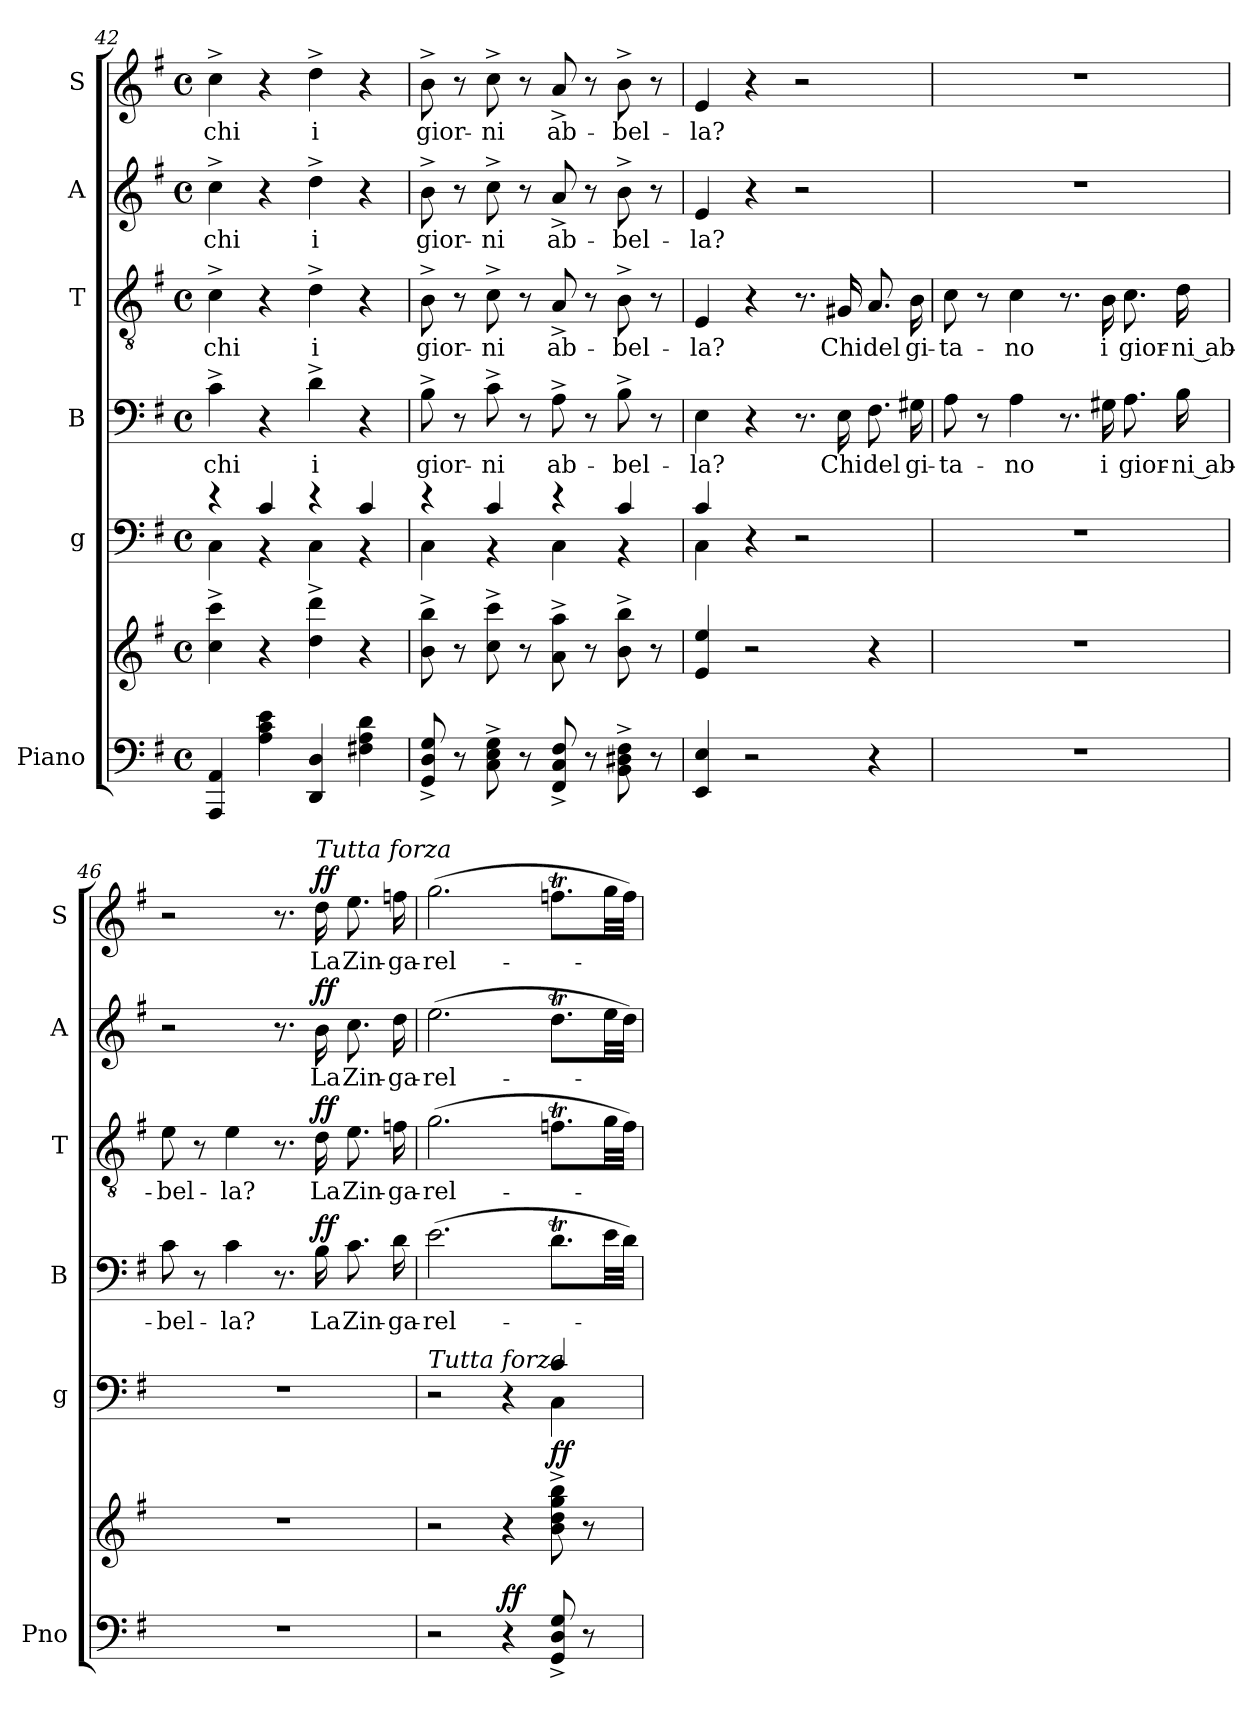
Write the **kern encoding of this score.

**kern	**kern	**dynam	**kern	**dynam	**kern	**text	**dynam	**kern	**text	**dynam	**kern	**text	**dynam	**kern	**text	**dynam
*part6	*part6	*part6	*part5	*part5	*part4	*part4	*part4	*part3	*part3	*part3	*part2	*part2	*part2	*part1	*part1	*part1
*staff7	*staff6	*staff6/7	*staff5	*staff5	*staff4	*staff4	*staff4	*staff3	*staff3	*staff3	*staff2	*staff2	*staff2	*staff1	*staff1	*staff1
*I"Piano	*	*	*I"g	*	*I"B	*	*	*I"T	*	*	*I"A	*	*	*I"S	*	*
*I'Pno	*	*	*I'g	*	*I'B	*	*	*I'T	*	*	*I'A	*	*	*I'S	*	*
*clefF4	*clefG2	*	*clefF4	*	*clefF4	*	*	*clefGv2	*	*	*clefG2	*	*	*clefG2	*	*
*k[f#]	*k[f#]	*	*k[f#]	*	*k[f#]	*	*	*k[f#]	*	*	*k[f#]	*	*	*k[f#]	*	*
*M4/4	*M4/4	*	*M4/4	*	*M4/4	*	*	*M4/4	*	*	*M4/4	*	*	*M4/4	*	*
*met(c)	*met(c)	*	*met(c)	*	*met(c)	*	*	*met(c)	*	*	*met(c)	*	*	*met(c)	*	*
=42	=42	=42	=42	=42	=42	=42	=42	=42	=42	=42	=42	=42	=42	=42	=42	=42
*	*	*	*^	*	*	*	*	*	*	*	*	*	*	*	*	*
!	!	!	!	!	!	!	!LO:LY:b	!	!	!LO:LY:b	!	!	!LO:LY:b	!	!	!LO:LY:b	!
4AAA/ 4AA/	4cc\^ 4ccc\^	.	4r	4C\	.	4c^\	chi	.	4c^\	chi	.	4cc^\	chi	.	4cc^\	chi	.
4A\ 4c\ 4e\	4r	.	4c/	4r	.	4r	.	.	4r	.	.	4r	.	.	4r	.	.
!	!	!	!	!	!	!	!LO:LY:b	!	!	!LO:LY:b	!	!	!LO:LY:b	!	!	!LO:LY:b	!
4DD/ 4D/	4dd\^ 4ddd\^	.	4r	4C\	.	4d^\	i	.	4d^\	i	.	4dd^\	i	.	4dd^\	i	.
4F#X\ 4A\ 4d\	4r	.	4c/	4r	.	4r	.	.	4r	.	.	4r	.	.	4r	.	.
=43	=43	=43	=43	=43	=43	=43	=43	=43	=43	=43	=43	=43	=43	=43	=43	=43	=43
!	!	!	!	!	!	!	!LO:LY:b	!	!	!LO:LY:b	!	!	!LO:LY:b	!	!	!LO:LY:b	!
8GG/^ 8D/^ 8G/^	8b\^ 8bb\^	.	4r	4C\	.	8B^\	gior-	.	8B^\	gior-	.	8b^\	gior-	.	8b^\	gior-	.
8r	8r	.	.	.	.	8r	.	.	8r	.	.	8r	.	.	8r	.	.
!	!	!	!	!	!	!	!LO:LY:b	!	!	!LO:LY:b	!	!	!LO:LY:b	!	!	!LO:LY:b	!
8C\^ 8E\^ 8G\^	8cc\^ 8ccc\^	.	4c/	4r	.	8c^\	-ni	.	8c^\	-ni	.	8cc^\	-ni	.	8cc^\	-ni	.
8r	8r	.	.	.	.	8r	.	.	8r	.	.	8r	.	.	8r	.	.
!	!	!	!	!	!	!	!LO:LY:b	!	!	!LO:LY:b	!	!	!LO:LY:b	!	!	!LO:LY:b	!
8FF#/^ 8C/^ 8F#/^	8a\^ 8aa\^	.	4r	4C\	.	8A^\	ab-	.	8A^/	ab-	.	8a^/	ab-	.	8a^/	ab-	.
8r	8r	.	.	.	.	8r	.	.	8r	.	.	8r	.	.	8r	.	.
!	!	!	!	!	!	!	!LO:LY:b	!	!	!LO:LY:b	!	!	!LO:LY:b	!	!	!LO:LY:b	!
8BB\^ 8D#X\^ 8F#\^	8b\^ 8bb\^	.	4c/	4r	.	8B^\	-bel-	.	8B^\	-bel-	.	8b^\	-bel-	.	8b^\	-bel-	.
8r	8r	.	.	.	.	8r	.	.	8r	.	.	8r	.	.	8r	.	.
!!LO:PB:g=z
=44	=44	=44	=44	=44	=44	=44	=44	=44	=44	=44	=44	=44	=44	=44	=44	=44	=44
!	!	!	!	!	!	!	!LO:LY:b	!	!	!LO:LY:b	!	!	!LO:LY:b	!	!	!LO:LY:b	!
4EE/ 4E/	4e/ 4ee/	.	4c/	4C\	.	4E\	-la?	.	4E/	-la?	.	4e/	-la?	.	4e/	-la?	.
2r	2r	.	4r	2.ryy	.	4r	.	.	4r	.	.	4r	.	.	4r	.	.
.	.	.	2r	.	.	8.r	.	.	8.r	.	.	2r	.	.	2r	.	.
!	!	!	!	!	!	!	!LO:LY:b	!	!	!LO:LY:b	!	!	!	!	!	!	!
.	.	.	.	.	.	16E\	Chi	.	16G#X/	Chi	.	.	.	.	.	.	.
!	!	!	!	!	!	!	!LO:LY:b	!	!	!LO:LY:b	!	!	!	!	!	!	!
4r	4r	.	.	.	.	8.F#\	del	.	8.A/	del	.	.	.	.	.	.	.
!	!	!	!	!	!	!	!LO:LY:b	!	!	!LO:LY:b	!	!	!	!	!	!	!
.	.	.	.	.	.	16G#X\	gi-	.	16B\	gi-	.	.	.	.	.	.	.
*	*	*	*v	*v	*	*	*	*	*	*	*	*	*	*	*	*	*
=45	=45	=45	=45	=45	=45	=45	=45	=45	=45	=45	=45	=45	=45	=45	=45	=45
!	!	!	!	!	!	!LO:LY:b	!	!	!LO:LY:b	!	!	!	!	!	!	!
1r	1r	.	1r	.	8A\	-ta-	.	8c\	-ta-	.	1r	.	.	1r	.	.
.	.	.	.	.	8r	.	.	8r	.	.	.	.	.	.	.	.
!	!	!	!	!	!	!LO:LY:b	!	!	!LO:LY:b	!	!	!	!	!	!	!
.	.	.	.	.	4A\	-no	.	4c\	-no	.	.	.	.	.	.	.
.	.	.	.	.	8.r	.	.	8.r	.	.	.	.	.	.	.	.
!	!	!	!	!	!	!LO:LY:b	!	!	!LO:LY:b	!	!	!	!	!	!	!
.	.	.	.	.	16G#X\	i	.	16B\	i	.	.	.	.	.	.	.
!	!	!	!	!	!	!LO:LY:b	!	!	!LO:LY:b	!	!	!	!	!	!	!
.	.	.	.	.	8.A\	gior-	.	8.c\	gior-	.	.	.	.	.	.	.
!	!	!	!	!	!	!LO:LY:b	!	!	!LO:LY:b	!	!	!	!	!	!	!
.	.	.	.	.	16B\	-ni ab-	.	16d\	-ni ab-	.	.	.	.	.	.	.
=46	=46	=46	=46	=46	=46	=46	=46	=46	=46	=46	=46	=46	=46	=46	=46	=46
!	!	!	!	!	!	!LO:LY:b	!	!	!LO:LY:b	!	!	!	!	!	!	!
1r	1r	.	1r	.	8c\	-bel-	.	8e\	-bel-	.	2r	.	.	2r	.	.
.	.	.	.	.	8r	.	.	8r	.	.	.	.	.	.	.	.
!	!	!	!	!	!	!LO:LY:b	!	!	!LO:LY:b	!	!	!	!	!	!	!
.	.	.	.	.	4c\	-la?	.	4e\	-la?	.	.	.	.	.	.	.
.	.	.	.	.	8.r	.	.	8.r	.	.	8.r	.	.	8.r	.	.
!	!	!	!	!	!	!	!	!	!	!	!	!	!	!LO:TX:a:i:t=Tutta forza	!	!
!	!	!	!	!	!	!LO:LY:b	!LO:DY:a	!	!LO:LY:b	!LO:DY:a	!	!LO:LY:b	!LO:DY:a	!	!LO:LY:b	!LO:DY:a
.	.	.	.	.	16B\	La	ff	16d\	La	ff	16b\	La	ff	16dd\	La	ff
!	!	!	!	!	!	!LO:LY:b	!	!	!LO:LY:b	!	!	!LO:LY:b	!	!	!LO:LY:b	!
.	.	.	.	.	8.c\	Zin-	.	8.e\	Zin-	.	8.cc\	Zin-	.	8.ee\	Zin-	.
!	!	!	!	!	!	!LO:LY:b	!	!	!LO:LY:b	!	!	!LO:LY:b	!	!	!LO:LY:b	!
.	.	.	.	.	16d\	-ga-	.	16fn\	-ga-	.	16dd\	-ga-	.	16ffn\	-ga-	.
=47	=47	=47	=47	=47	=47	=47	=47	=47	=47	=47	=47	=47	=47	=47	=47	=47
*	*	*	*^	*	*	*	*	*	*	*	*	*	*	*	*	*
!	!	!	!LO:TX:a:i:t=Tutta forza	!	!	!	!	!	!	!	!	!	!	!	!	!	!
!	!	!	!	!	!	!	!LO:LY:b	!	!	!LO:LY:b	!	!	!LO:LY:b	!	!	!LO:LY:b	!
2r	2r	.	2r	2.ryy	.	(>2.e\	-rel-	.	(>2.g\	-rel-	.	(>2.ee\	-rel-	.	(>2.gg\	-rel-	.
!	!	!LO:DY:a=2	!	!	!	!	!	!	!	!	!	!	!	!	!	!	!
4r	4r	ff	4r	.	.	.	.	.	.	.	.	.	.	.	.	.	.
!	!	!	!	!	!LO:DY:b	!	!	!	!	!	!	!	!	!	!	!	!
8GG/^ 8D/^ 8G/^	8b\^ 8dd\^ 8gg\^ 8bb\^	.	4c/	4C\	ff	8.dT\L	.	.	8.fnT\L	.	.	8.ddT\L	.	.	8.ffnT\L	.	.
8r	8r	.	.	.	.	.	.	.	.	.	.	.	.	.	.	.	.
.	.	.	.	.	.	32e\LL	.	.	32g\LL	.	.	32ee\LL	.	.	32gg\LL	.	.
.	.	.	.	.	.	32d\JJJ)	.	.	32f\JJJ)	.	.	32dd\JJJ)	.	.	32ff\JJJ)	.	.
*	*	*	*v	*v	*	*	*	*	*	*	*	*	*	*	*	*	*
=	=	=	=	=	=	=	=	=	=	=	=	=	=	=	=	=
*-	*-	*-	*-	*-	*-	*-	*-	*-	*-	*-	*-	*-	*-	*-	*-	*-
